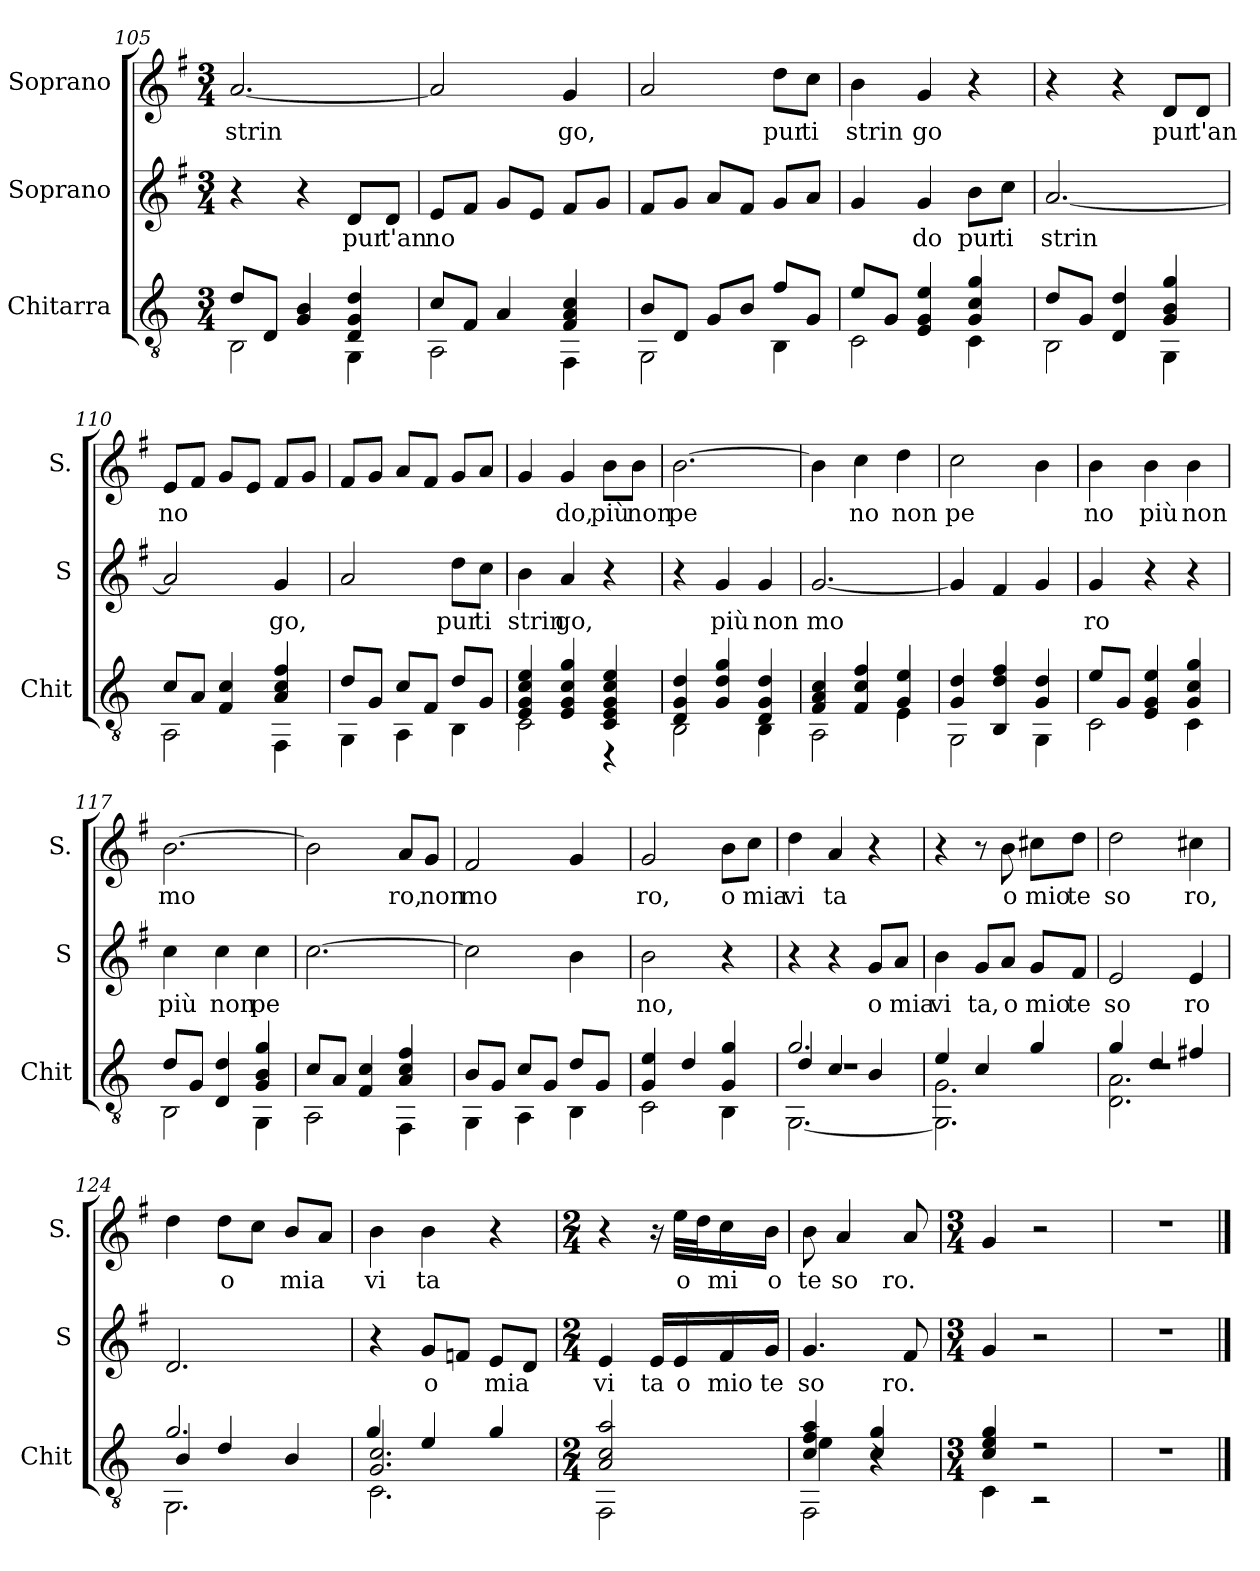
**kern	**kern	**text	**kern	**text
*part3	*part2	*part2	*part1	*part1
*staff3	*staff2	*staff2	*staff1	*staff1
*I"Chitarra	*I"Soprano	*	*I"Soprano	*
*I'Chit	*I'S	*	*I'S.	*
*clefGv2	*clefG2	*	*clefG2	*
*ITrd-4c-7	*	*	*	*
*k[f#]	*k[f#]	*	*k[f#]	*
*M3/4	*M3/4	*	*M3/4	*
=105	=105	=105	=105	=105
*^	*	*	*	*
!	!	!	!	!	!LO:LY:b
8a/L	2F#\	4r	.	[2.a/	strin
8A/J	.	.	.	.	.
4d/ 4f#/	.	4r	.	.	.
!	!	!	!LO:LY:b	!	!
4A/ 4d/ 4a/	4D\	8d/L	pur	.	.
!	!	!	!LO:LY:b	!	!
.	.	8d/J	t'an	.	.
!!LO:LB:g=z
=106	=106	=106	=106	=106	=106
!	!	!	!LO:LY:b	!	!
8g/L	2E\	8e/L	no	2a/]	.
8c/J	.	8f#/J	.	.	.
4e/	.	8g/L	.	.	.
.	.	8e/J	.	.	.
!	!	!	!	!	!LO:LY:b
4c/ 4e/ 4g/	4C\	8f#/L	.	4g/	go,
.	.	8g/J	.	.	.
=107	=107	=107	=107	=107	=107
8f#/L	2D\	8f#/L	.	2a/	.
8A/J	.	8g/J	.	.	.
8d/L	.	8a/L	.	.	.
8f#/J	.	8f#/J	.	.	.
!	!	!	!	!	!LO:LY:b
8cc/L	4F#\	8g/L	.	8dd\L	pur
!	!	!	!	!	!LO:LY:b
8d/J	.	8a/J	.	8cc\J	ti
=108	=108	=108	=108	=108	=108
!	!	!	!	!	!LO:LY:b
8b/L	2G\	4g/	.	4b\	strin
8d/J	.	.	.	.	.
!	!	!	!LO:LY:b	!	!LO:LY:b
4B/ 4d/ 4b/	.	4g/	do	4g/	go
!	!	!	!LO:LY:b	!	!
4d/ 4g/ 4dd/	4G\	8b\L	pur	4r	.
!	!	!	!LO:LY:b	!	!
.	.	8cc\J	ti	.	.
=109	=109	=109	=109	=109	=109
!	!	!	!LO:LY:b	!	!
8a/L	2F#\	[2.a/	strin	4r	.
8d/J	.	.	.	.	.
4A/ 4a/	.	.	.	4r	.
!	!	!	!	!	!LO:LY:b
4d/ 4f#/ 4dd/	4D\	.	.	8d/L	pur
!	!	!	!	!	!LO:LY:b
.	.	.	.	8d/J	t'an
=110	=110	=110	=110	=110	=110
!	!	!	!	!	!LO:LY:b
8g/L	2E\	2a/]	.	8e/L	no
8e/J	.	.	.	8f#/J	.
4c/ 4g/	.	.	.	8g/L	.
.	.	.	.	8e/J	.
!	!	!	!LO:LY:b	!	!
4e/ 4g/ 4cc/	4C\	4g/	go,	8f#/L	.
.	.	.	.	8g/J	.
=111	=111	=111	=111	=111	=111
8a/L	4D\	2a/	.	8f#/L	.
8d/J	.	.	.	8g/J	.
8g/L	4E\	.	.	8a/L	.
8c/J	.	.	.	8f#/J	.
!	!	!	!LO:LY:b	!	!
8a/L	4F#\	8dd\L	pur	8g/L	.
!	!	!	!LO:LY:b	!	!
8d/J	.	8cc\J	ti	8a/J	.
!!LO:PB:g=z
=112	=112	=112	=112	=112	=112
!	!	!	!LO:LY:b	!	!
4B/ 4d/ 4g/ 4b/	2G\	4b\	strin	4g/	.
!	!	!	!LO:LY:b	!	!LO:LY:b
4B/ 4d/ 4g/ 4dd/	.	4a/	go,	4g/	do,
!	!	!	!	!	!LO:LY:b
4G/ 4B/ 4d/ 4g/ 4b/	4r	4r	.	8b\L	più
!	!	!	!	!	!LO:LY:b
.	.	.	.	8b\J	non
=113	=113	=113	=113	=113	=113
!	!	!	!	!	!LO:LY:b
4A/ 4d/ 4a/	2F#\	4r	.	[2.b\	pe
!	!	!	!LO:LY:b	!	!
4d/ 4a/ 4dd/	.	4g/	più	.	.
!	!	!	!LO:LY:b	!	!
4A/ 4d/ 4a/	4F#\	4g/	non	.	.
=114	=114	=114	=114	=114	=114
!	!	!	!LO:LY:b	!	!
4c/ 4e/ 4g/	2E\	[2.g/	mo	4b\]	.
!	!	!	!	!	!LO:LY:b
4c/ 4g/ 4cc/	.	.	.	4cc\	no
!	!	!	!	!	!LO:LY:b
4d/ 4b/	4B\	.	.	4dd\	non
=115	=115	=115	=115	=115	=115
!	!	!	!	!	!LO:LY:b
4d/ 4a/	2D\	4g/]	.	2cc\	pe
4F#/ 4a/ 4cc/	.	4f#/	.	.	.
4d/ 4a/	4D\	4g/	.	4b\	.
=116	=116	=116	=116	=116	=116
!	!	!	!LO:LY:b	!	!LO:LY:b
8b/L	2G\	4g/	ro	4b\	no
8d/J	.	.	.	.	.
!	!	!	!	!	!LO:LY:b
4B/ 4d/ 4b/	.	4r	.	4b\	più
!	!	!	!	!	!LO:LY:b
4d/ 4g/ 4dd/	4G\	4r	.	4b\	non
=117	=117	=117	=117	=117	=117
!	!	!	!LO:LY:b	!	!LO:LY:b
8a/L	2F#\	4cc\	più	[2.b\	mo
8d/J	.	.	.	.	.
!	!	!	!LO:LY:b	!	!
4A/ 4a/	.	4cc\	non	.	.
!	!	!	!LO:LY:b	!	!
4d/ 4f#/ 4dd/	4D\	4cc\	pe	.	.
=118	=118	=118	=118	=118	=118
8g/L	2E\	[2.cc\	.	2b\]	.
8e/J	.	.	.	.	.
4c/ 4g/	.	.	.	.	.
!	!	!	!	!	!LO:LY:b
4e/ 4g/ 4cc/	4C\	.	.	8a/L	ro,
!	!	!	!	!	!LO:LY:b
.	.	.	.	8g/J	non
!!LO:LB:g=z
=119	=119	=119	=119	=119	=119
!	!	!	!	!	!LO:LY:b
8f#/L	4D\	2cc\]	.	2f#/	mo
8d/J	.	.	.	.	.
8g/L	4E\	.	.	.	.
8d/J	.	.	.	.	.
8a/L	4F#\	4b\	.	4g/	.
8d/J	.	.	.	.	.
=120	=120	=120	=120	=120	=120
!	!	!	!LO:LY:b	!	!LO:LY:b
4d/ 4b/	2G\	2b\	no,	2g/	ro,
4a/	.	.	.	.	.
!	!	!	!	!	!LO:LY:b
4d/ 4dd/	4F#\	4r	.	8b\L	o
!	!	!	!	!	!LO:LY:b
.	.	.	.	8cc\J	mia
=121	=121	=121	=121	=121	=121
*^	*^	*	*	*	*
!	!	!	!	!	!	!	!LO:LY:b
2.dd/	2.r	4a/	[2.D\	4r	.	4dd\	vi
!	!	!	!	!	!	!	!LO:LY:b
.	.	4g/	.	4r	.	4a/	ta
!	!	!	!	!	!LO:LY:b	!	!
.	.	4f#/	.	8g/L	o	4r	.
!	!	!	!	!	!LO:LY:b	!	!
.	.	.	.	8a/J	mia	.	.
*	*	*v	*v	*	*	*	*
=122	=122	=122	=122	=122	=122	=122
!	!	!	!	!LO:LY:b	!	!
4b/	2.d\	2.D\]	4b\	vi	4r	.
!	!	!	!	!LO:LY:b	!	!
4g/	.	.	8g/L	ta,	8r	.
!	!	!	!	!LO:LY:b	!	!LO:LY:b
.	.	.	8a/J	o	8b\	o
!	!	!	!	!LO:LY:b	!	!LO:LY:b
4dd/	.	.	8g/L	mio	8cc#X\L	mio
!	!	!	!	!LO:LY:b	!	!LO:LY:b
.	.	.	8f#/J	te	8dd\J	te
=123	=123	=123	=123	=123	=123	=123
!	!	!	!	!LO:LY:b	!	!LO:LY:b
4dd/	2.r	2.A\ 2.e\	2e/	so	2dd\	so
4a/	.	.	.	.	.	.
!	!	!	!	!LO:LY:b	!	!LO:LY:b
4cc#X/	.	.	4e/	ro	4cc#X\	ro,
=124	=124	=124	=124	=124	=124	=124
2.dd/	4f#/	2.D\	2.d/	.	4dd\	.
!	!	!	!	!	!	!LO:LY:b
.	4a/	.	.	.	8dd\L	o
.	.	.	.	.	8cc\J	.
!	!	!	!	!	!	!LO:LY:b
.	4f#/	.	.	.	8b/L	mia
.	.	.	.	.	8a/J	.
=125	=125	=125	=125	=125	=125	=125
!	!	!	!	!	!	!LO:LY:b
2.d/ 2.g/	4dd/	2.G\	4r	.	4b\	vi
!	!	!	!	!LO:LY:b	!	!LO:LY:b
.	4b/	.	8g/L	o	4b\	ta
.	.	.	8fn/J	.	.	.
!	!	!	!	!LO:LY:b	!	!
.	4dd/	.	8e/L	mia	4r	.
.	.	.	8d/J	.	.	.
*v	*v	*v	*	*	*	*
!!LO:LB:g=z
=126	=126	=126	=126	=126
*M2/4	*M2/4	*	*M2/4	*
*	*	*	*MM40	*
*^	*	*	*	*
!	!	!	!LO:LY:b	!	!
2e/ 2g/ 2ee/	2C\	4e/	vi	4r	.
!	!	!	!LO:LY:b	!	!
.	.	16e/LL	ta	16r	.
!	!	!	!LO:LY:b	!	!LO:LY:b
.	.	16e/	o	32ee\LLL	o
.	.	.	.	32dd\J	.
!	!	!	!LO:LY:b	!	!LO:LY:b
.	.	16f#/	mio	16cc\	mi
!	!	!	!LO:LY:b	!	!LO:LY:b
.	.	16g/JJ	te	16b\JJ	o
=127	=127	=127	=127	=127	=127
*	*^	*	*	*	*
!	!	!	!	!LO:LY:b	!	!LO:LY:b
4g/ 4cc/ 4ee/	4b\	2C\	4.g/	so	8b\	te
!	!	!	!	!	!	!LO:LY:b
.	.	.	.	.	4a/	so
4g/ 4dd/	4r	.	.	.	.	.
!	!	!	!	!LO:LY:b	!	!LO:LY:b
.	.	.	8f#/	ro.	8a/	ro.
*v	*v	*v	*	*	*	*
=128	=128	=128	=128	=128
*M3/4	*M3/4	*	*M3/4	*
*^	*	*	*	*
4g/ 4b/ 4dd/	4G\	4g/	.	4g/	.
2r	2r	2r	.	2r	.
*v	*v	*	*	*	*
=129	=129	=129	=129	=129
2.r	2.r	.	2.r	.
==	==	==	==	==
*-	*-	*-	*-	*-
